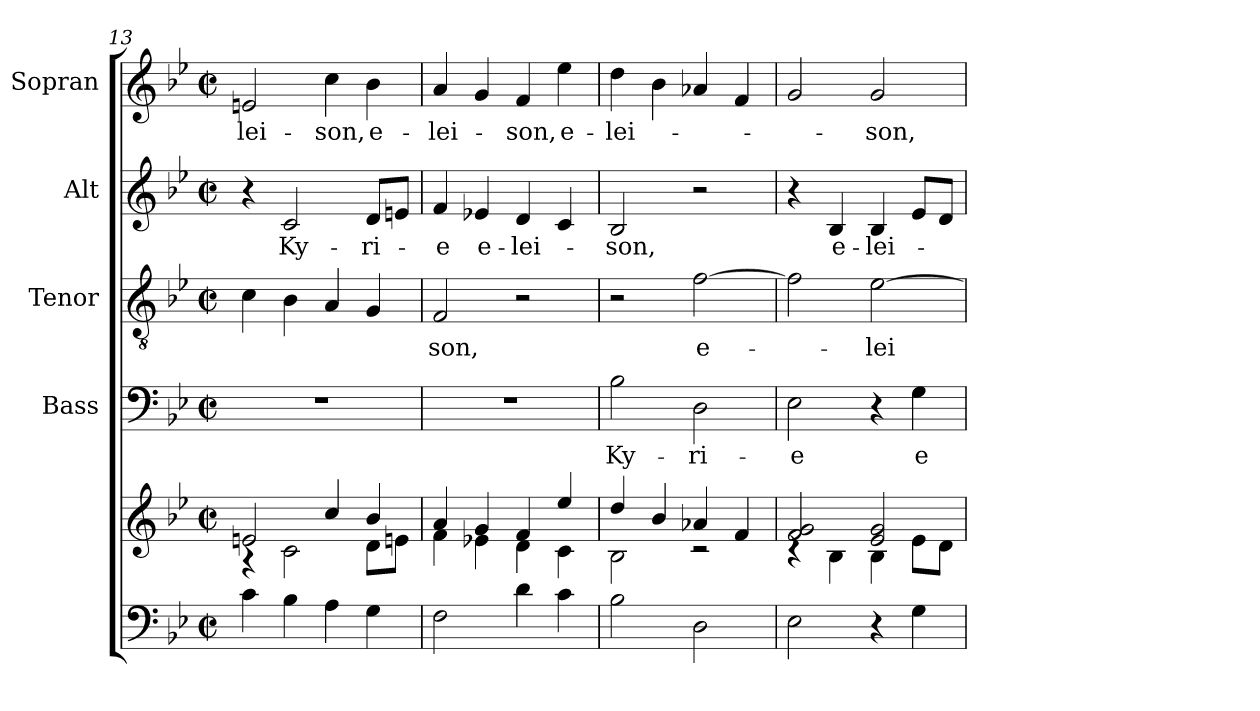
**kern	**kern	**kern	**text	**kern	**text	**kern	**text	**kern	**text
*part5	*part5	*part4	*part4	*part3	*part3	*part2	*part2	*part1	*part1
*staff6	*staff5	*staff4	*staff4	*staff3	*staff3	*staff2	*staff2	*staff1	*staff1
*	*	*I"Bass	*	*I"Tenor	*	*I"Alt	*	*I"Sopran	*
*	*	*I'B.	*	*I'T.	*	*I'A.	*	*I'S.	*
!!LO:PB:g=z
*clefF4	*clefG2	*clefF4	*	*clefGv2	*	*clefG2	*	*clefG2	*
*k[b-e-]	*k[b-e-]	*k[b-e-]	*	*k[b-e-]	*	*k[b-e-]	*	*k[b-e-]	*
*B-:	*B-:	*B-:	*	*B-:	*	*B-:	*	*B-:	*
*M2/2	*M2/2	*M2/2	*	*M2/2	*	*M2/2	*	*M2/2	*
*met(c|)	*met(c|)	*met(c|)	*	*met(c|)	*	*met(c|)	*	*met(c|)	*
=13	=13	=13	=13	=13	=13	=13	=13	=13	=13
*	*^	*	*	*	*	*	*	*	*
!	!	!	!	!	!	!	!	!	!	!LO:LY:b
4c\	2en/	4rG	1r	.	4c\	.	4r	.	2en/	-lei-
!	!	!	!	!	!	!	!	!LO:LY:b	!	!
4B-\	.	2c\	.	.	4B-\	.	2c/	Ky-	.	.
!	!	!	!	!	!	!	!	!	!	!LO:LY:b
4A\	4cc/	.	.	.	4A/	.	.	.	4cc\	-son,
!	!	!	!	!	!	!	!	!LO:LY:b	!	!LO:LY:b
4G\	4b-/	8d\L	.	.	4G/	.	8d/L	-ri-	4b-\	e-
.	.	8en\J	.	.	.	.	8en/J	.	.	.
=14	=14	=14	=14	=14	=14	=14	=14	=14	=14	=14
!	!	!	!	!	!	!LO:LY:b	!	!LO:LY:b	!	!LO:LY:b
2F\	4a/	4f\	1r	.	2F/	-son,	4f/	-e	4a/	-lei-
!	!	!	!	!	!	!	!	!LO:LY:b	!	!
.	4g/	4e-X\	.	.	.	.	4e-X/	e-	4g/	.
!	!	!	!	!	!	!	!	!LO:LY:b	!	!LO:LY:b
4d\	4f/	4d\	.	.	2r	.	4d/	-lei-	4f/	-son,
!	!	!	!	!	!	!	!	!	!	!LO:LY:b
4c\	4ee-/	4c\	.	.	.	.	4c/	.	4ee-\	e-
=15	=15	=15	=15	=15	=15	=15	=15	=15	=15	=15
!	!	!	!	!LO:LY:b	!	!	!	!LO:LY:b	!	!LO:LY:b
2B-\	4dd/	2B-\	2B-\	Ky-	2r	.	2B-/	-son,	4dd\	-lei-
.	4b-/	.	.	.	.	.	.	.	4b-\	.
!	!	!	!	!LO:LY:b	!	!LO:LY:b	!	!	!	!
2D\	4a-X/	2rc	2D\	-ri-	[2f\	e-	2r	.	4a-X/	.
.	4f/	.	.	.	.	.	.	.	4f/	.
=16	=16	=16	=16	=16	=16	=16	=16	=16	=16	=16
!	!	!	!	!LO:LY:b	!	!	!	!	!	!
2E-\	2f/ 2g/	4rB	2E-\	-e	2f\]	.	4r	.	2g/	.
!	!	!	!	!	!	!	!	!LO:LY:b	!	!
.	.	4B-\	.	.	.	.	4B-/	e-	.	.
!	!	!	!	!	!	!LO:LY:b	!	!LO:LY:b	!	!LO:LY:b
4r	2e-/ 2g/	4B-\	4r	.	[2e-\	-lei-	4B-/	-lei-	2g/	-son,
!	!	!	!	!LO:LY:b	!	!	!	!	!	!
4G\	.	8e-\L	4G\	e-	.	.	8e-/L	.	.	.
.	.	8d\J	.	.	.	.	8d/J	.	.	.
*	*v	*v	*	*	*	*	*	*	*	*
=	=	=	=	=	=	=	=	=	=
*-	*-	*-	*-	*-	*-	*-	*-	*-	*-
